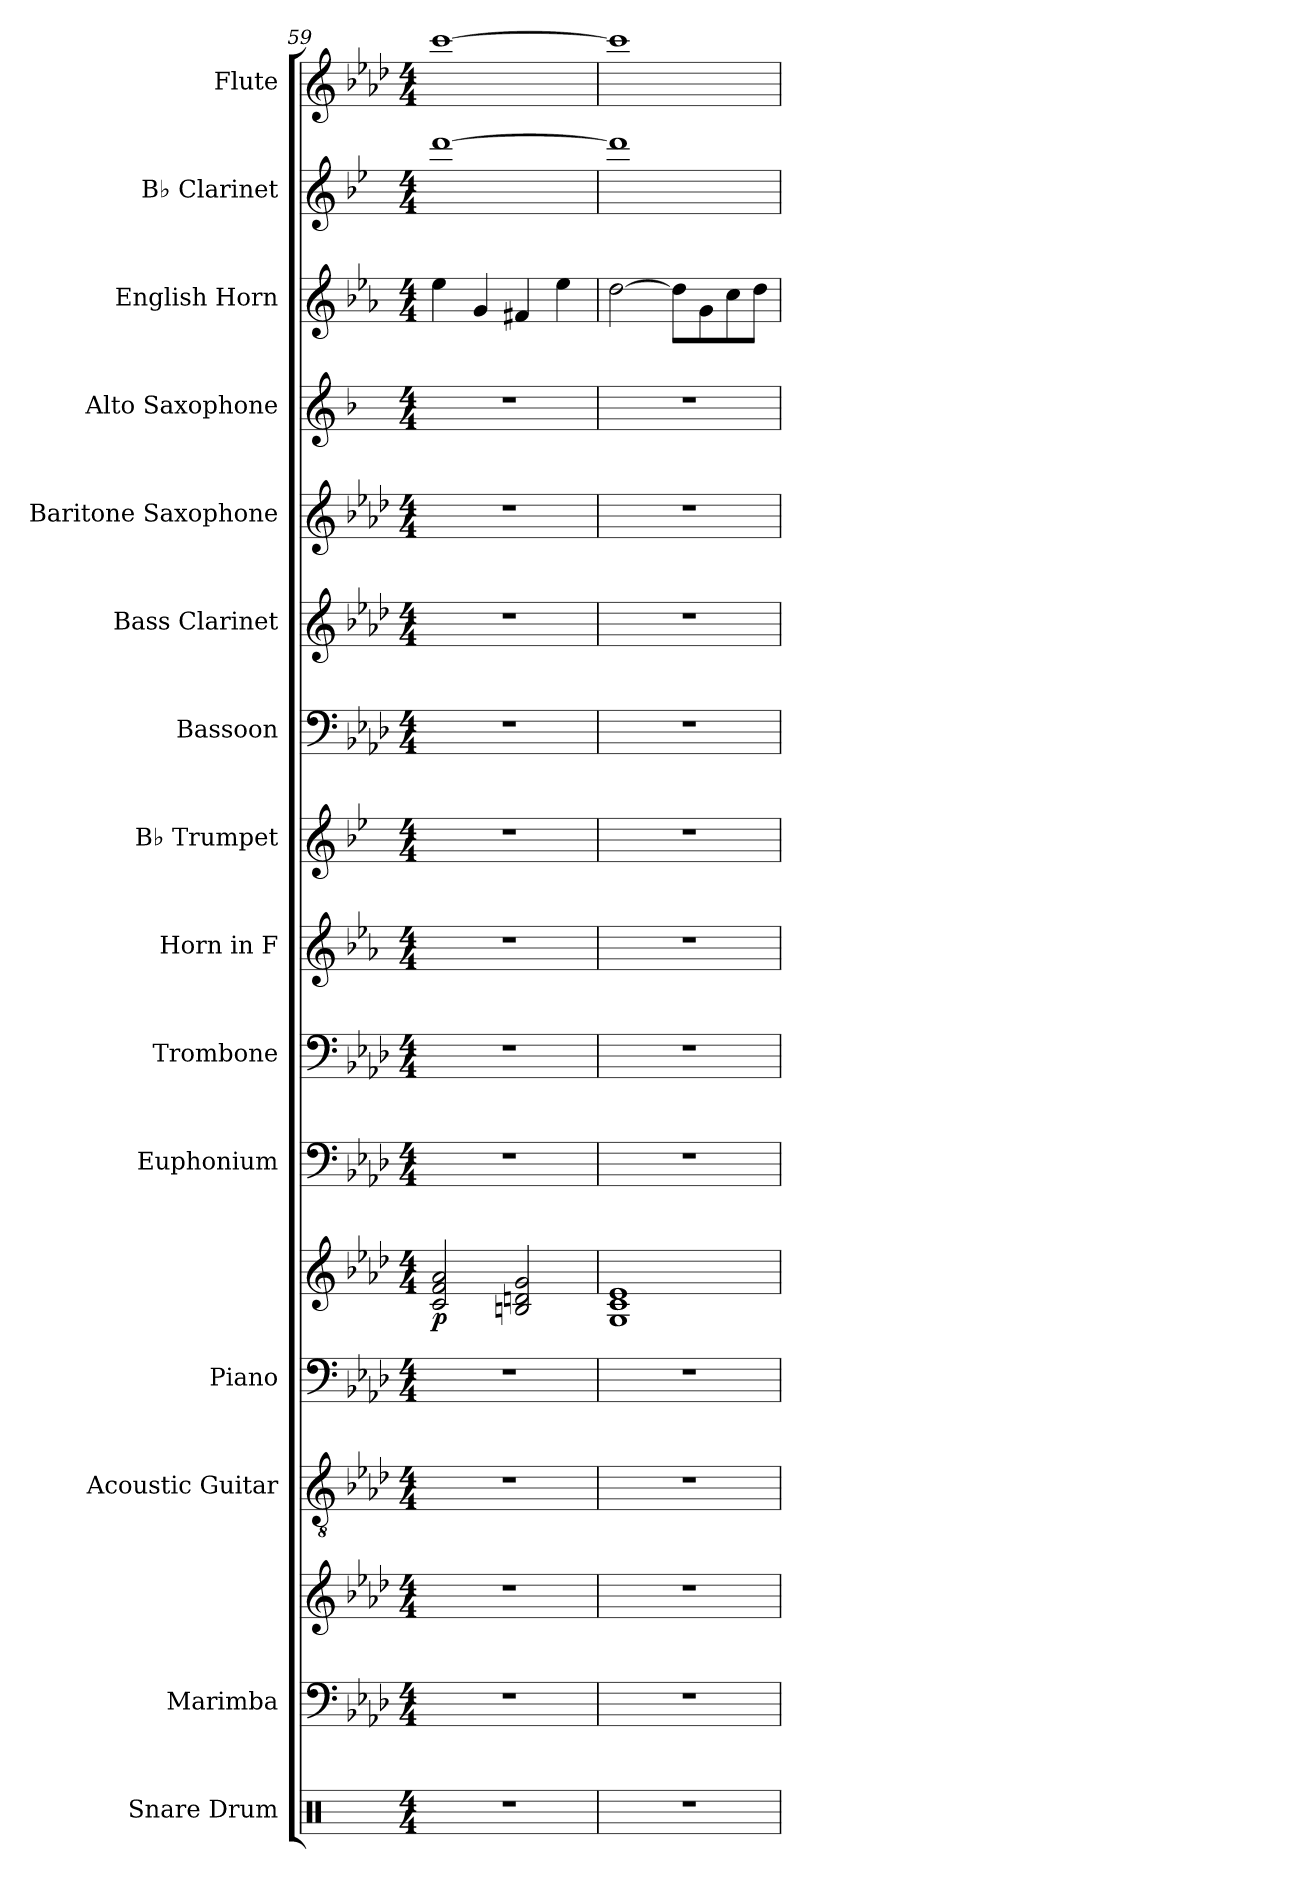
**kern	**kern	**kern	**kern	**kern	**kern	**dynam	**kern	**kern	**kern	**kern	**kern	**kern	**kern	**kern	**kern	**kern	**kern
*part15	*part14	*part14	*part13	*part12	*part12	*part12	*part11	*part10	*part9	*part8	*part7	*part6	*part5	*part4	*part3	*part2	*part1
*staff17	*staff16	*staff15	*staff14	*staff13	*staff12	*staff12/13	*staff11	*staff10	*staff9	*staff8	*staff7	*staff6	*staff5	*staff4	*staff3	*staff2	*staff1
*I"Snare Drum	*I"Marimba	*	*I"Acoustic Guitar	*I"Piano	*	*	*I"Euphonium	*I"Trombone	*I"Horn in F	*I"B♭ Trumpet	*I"Bassoon	*I"Bass Clarinet	*I"Baritone Saxophone	*I"Alto Saxophone	*I"English Horn	*I"B♭ Clarinet	*I"Flute
*I'Sn. Dr.	*I'Mrm.	*	*I'Guit.	*I'Pno.	*	*	*I'Eu.	*I'Trb.	*	*I'B♭ Tpt.	*I'Bsn.	*I'B. Cl.	*I'Bar. Sax.	*I'A. Sax.	*I'E. Hn.	*I'B♭ Cl.	*I'Fl.
*clefX	*clefF4	*clefG2	*clefGv2	*clefF4	*clefG2	*	*clefF4	*clefF4	*clefG2	*clefG2	*clefF4	*clefG2	*clefG2	*clefG2	*clefG2	*clefG2	*clefG2
*	*	*	*	*	*	*	*	*	*ITrd4c7	*ITrd1c2	*	*ITrd8c14	*ITrd12c21	*ITrd5c9	*ITrd4c7	*ITrd1c2	*
*k[]	*k[b-e-a-d-]	*k[b-e-a-d-]	*k[b-e-a-d-]	*k[b-e-a-d-]	*k[b-e-a-d-]	*	*k[b-e-a-d-]	*k[b-e-a-d-]	*k[b-e-a-d-]	*k[b-e-a-d-]	*k[b-e-a-d-]	*k[b-e-a-d-]	*k[b-e-a-d-]	*k[b-e-a-d-]	*k[b-e-a-d-]	*k[b-e-a-d-]	*k[b-e-a-d-]
*M4/4	*M4/4	*M4/4	*M4/4	*M4/4	*M4/4	*	*M4/4	*M4/4	*M4/4	*M4/4	*M4/4	*M4/4	*M4/4	*M4/4	*M4/4	*M4/4	*M4/4
=59	=59	=59	=59	=59	=59	=59	=59	=59	=59	=59	=59	=59	=59	=59	=59	=59	=59
!	!	!	!	!	!	!LO:DY:b	!	!	!	!	!	!	!	!	!	!	!
1r	1r	1r	1r	1r	2c/ 2f/ 2a-/	p	1r	1r	1r	1r	1r	1r	1r	1r	4a-\	[1ccc	[1ccc
.	.	.	.	.	.	.	.	.	.	.	.	.	.	.	4c/	.	.
.	.	.	.	.	2Bn/ 2dn/ 2g/	.	.	.	.	.	.	.	.	.	4Bn/	.	.
.	.	.	.	.	.	.	.	.	.	.	.	.	.	.	4a-\	.	.
=60	=60	=60	=60	=60	=60	=60	=60	=60	=60	=60	=60	=60	=60	=60	=60	=60	=60
1r	1r	1r	1r	1r	1G 1c 1e-	.	1r	1r	1r	1r	1r	1r	1r	1r	[2g\	1ccc]	1ccc]
.	.	.	.	.	.	.	.	.	.	.	.	.	.	.	8g\L]	.	.
.	.	.	.	.	.	.	.	.	.	.	.	.	.	.	8c\	.	.
.	.	.	.	.	.	.	.	.	.	.	.	.	.	.	8f\	.	.
.	.	.	.	.	.	.	.	.	.	.	.	.	.	.	8g\J	.	.
=	=	=	=	=	=	=	=	=	=	=	=	=	=	=	=	=	=
*-	*-	*-	*-	*-	*-	*-	*-	*-	*-	*-	*-	*-	*-	*-	*-	*-	*-
